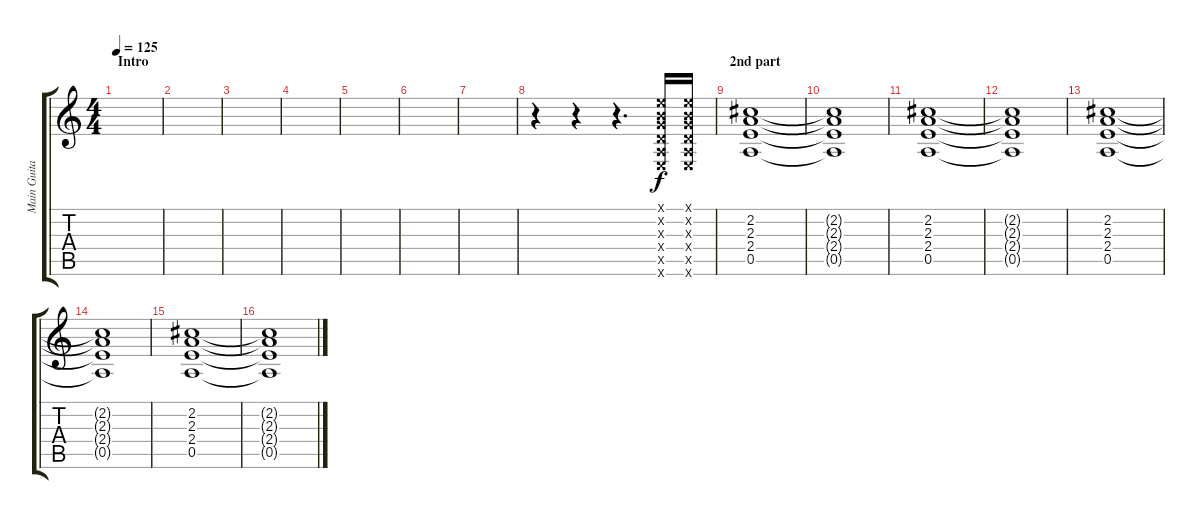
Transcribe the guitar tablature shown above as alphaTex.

\track ("Main Guitar" "Main Guita") {instrument overdrivenguitar}
\staff {score tabs}
\tuning (E4 B3 G3 D3 A2 E2) {hide}
\ts (4 4)
\section ("" "Intro")
\tempo 125
\clef g2
\ks c
|
|
|
|
|
|
|
r.4 r.4 r.4{d} (0.1{x} 0.2{x} 0.3{x} 0.4{x} 0.5{x} 0.6{x}).16 (0.1{x} 0.2{x} 0.3{x} 0.4{x} 0.5{x} 0.6{x}).16 |
\section ("" "2nd part")
(2.2 2.3 2.4 0.5).1 |
(2.2{t} 2.3{t} 2.4{t} 0.5{t}).1 |
(2.2 2.3 2.4 0.5).1 |
(2.2{t} 2.3{t} 2.4{t} 0.5{t}).1 |
(2.2 2.3 2.4 0.5).1 |
(2.2{t} 2.3{t} 2.4{t} 0.5{t}).1 |
(2.2 2.3 2.4 0.5).1 |
(2.2{t} 2.3{t} 2.4{t} 0.5{t}).1
